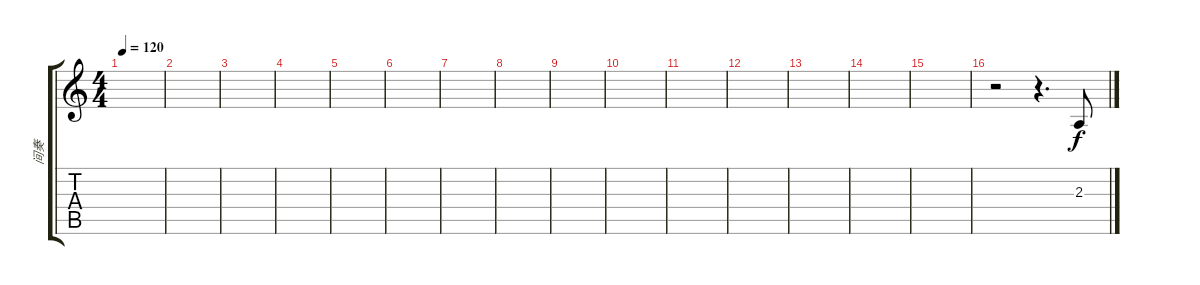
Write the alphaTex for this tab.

\track ("间奏" "间奏") {instrument accordion}
\staff {score tabs}
\tuning (E4 B3 G3 D3 A2 E2) {hide}
\ts (4 4)
\tempo 120
\clef g2
\ks c
|
|
|
|
|
|
|
|
|
|
|
|
|
|
|
r.2 r.4{d} 2.3.8
